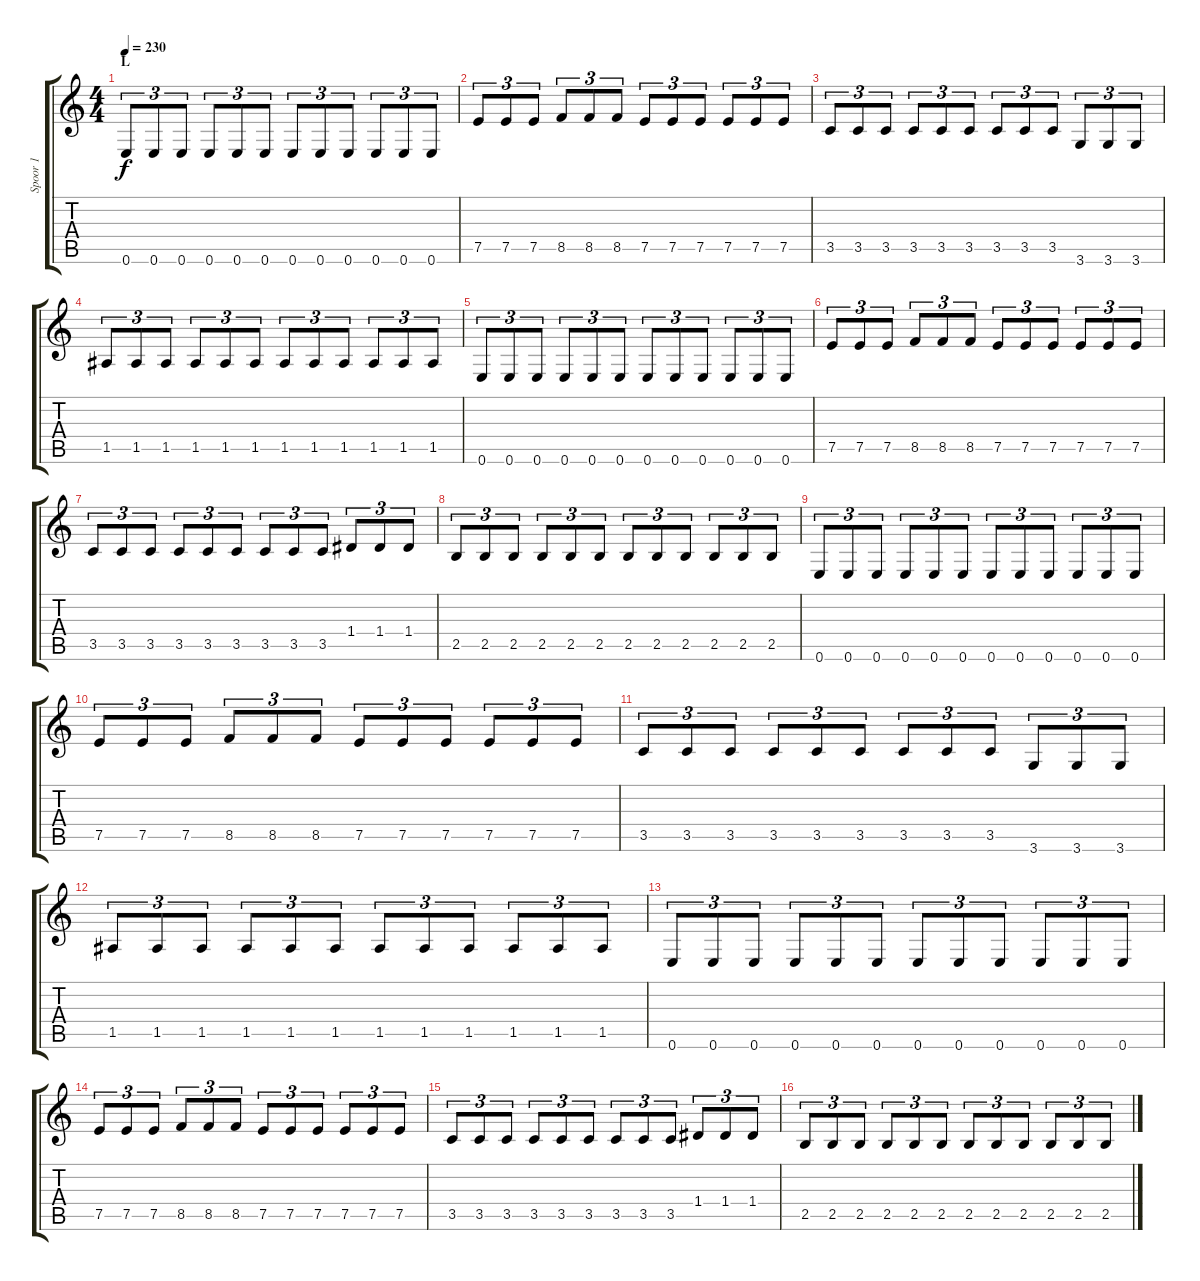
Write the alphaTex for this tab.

\track ("Spoor 1" "Spoor 1") {instrument overdrivenguitar}
\staff {score tabs}
\tuning (E4 B3 G3 D3 A2 E2) {hide}
\ts (4 4)
\section ("" "L")
\tempo 230
\clef g2
\ks c
0.6.8{tu (3 2) dy f} 0.6.8{tu (3 2)} 0.6.8{tu (3 2)} 0.6.8{tu (3 2)} 0.6.8{tu (3 2)} 0.6.8{tu (3 2)} 0.6.8{tu (3 2)} 0.6.8{tu (3 2)} 0.6.8{tu (3 2)} 0.6.8{tu (3 2)} 0.6.8{tu (3 2)} 0.6.8{tu (3 2)} |
7.5.8{tu (3 2)} 7.5.8{tu (3 2)} 7.5.8{tu (3 2)} 8.5.8{tu (3 2)} 8.5.8{tu (3 2)} 8.5.8{tu (3 2)} 7.5.8{tu (3 2)} 7.5.8{tu (3 2)} 7.5.8{tu (3 2)} 7.5.8{tu (3 2)} 7.5.8{tu (3 2)} 7.5.8{tu (3 2)} |
3.5.8{tu (3 2)} 3.5.8{tu (3 2)} 3.5.8{tu (3 2)} 3.5.8{tu (3 2)} 3.5.8{tu (3 2)} 3.5.8{tu (3 2)} 3.5.8{tu (3 2)} 3.5.8{tu (3 2)} 3.5.8{tu (3 2)} 3.6.8{tu (3 2)} 3.6.8{tu (3 2)} 3.6.8{tu (3 2)} |
1.5.8{tu (3 2)} 1.5.8{tu (3 2)} 1.5.8{tu (3 2)} 1.5.8{tu (3 2)} 1.5.8{tu (3 2)} 1.5.8{tu (3 2)} 1.5.8{tu (3 2)} 1.5.8{tu (3 2)} 1.5.8{tu (3 2)} 1.5.8{tu (3 2)} 1.5.8{tu (3 2)} 1.5.8{tu (3 2)} |
0.6.8{tu (3 2)} 0.6.8{tu (3 2)} 0.6.8{tu (3 2)} 0.6.8{tu (3 2)} 0.6.8{tu (3 2)} 0.6.8{tu (3 2)} 0.6.8{tu (3 2)} 0.6.8{tu (3 2)} 0.6.8{tu (3 2)} 0.6.8{tu (3 2)} 0.6.8{tu (3 2)} 0.6.8{tu (3 2)} |
7.5.8{tu (3 2)} 7.5.8{tu (3 2)} 7.5.8{tu (3 2)} 8.5.8{tu (3 2)} 8.5.8{tu (3 2)} 8.5.8{tu (3 2)} 7.5.8{tu (3 2)} 7.5.8{tu (3 2)} 7.5.8{tu (3 2)} 7.5.8{tu (3 2)} 7.5.8{tu (3 2)} 7.5.8{tu (3 2)} |
3.5.8{tu (3 2)} 3.5.8{tu (3 2)} 3.5.8{tu (3 2)} 3.5.8{tu (3 2)} 3.5.8{tu (3 2)} 3.5.8{tu (3 2)} 3.5.8{tu (3 2)} 3.5.8{tu (3 2)} 3.5.8{tu (3 2)} 1.4.8{tu (3 2)} 1.4.8{tu (3 2)} 1.4.8{tu (3 2)} |
2.5.8{tu (3 2)} 2.5.8{tu (3 2)} 2.5.8{tu (3 2)} 2.5.8{tu (3 2)} 2.5.8{tu (3 2)} 2.5.8{tu (3 2)} 2.5.8{tu (3 2)} 2.5.8{tu (3 2)} 2.5.8{tu (3 2)} 2.5.8{tu (3 2)} 2.5.8{tu (3 2)} 2.5.8{tu (3 2)} |
0.6.8{tu (3 2)} 0.6.8{tu (3 2)} 0.6.8{tu (3 2)} 0.6.8{tu (3 2)} 0.6.8{tu (3 2)} 0.6.8{tu (3 2)} 0.6.8{tu (3 2)} 0.6.8{tu (3 2)} 0.6.8{tu (3 2)} 0.6.8{tu (3 2)} 0.6.8{tu (3 2)} 0.6.8{tu (3 2)} |
7.5.8{tu (3 2)} 7.5.8{tu (3 2)} 7.5.8{tu (3 2)} 8.5.8{tu (3 2)} 8.5.8{tu (3 2)} 8.5.8{tu (3 2)} 7.5.8{tu (3 2)} 7.5.8{tu (3 2)} 7.5.8{tu (3 2)} 7.5.8{tu (3 2)} 7.5.8{tu (3 2)} 7.5.8{tu (3 2)} |
3.5.8{tu (3 2)} 3.5.8{tu (3 2)} 3.5.8{tu (3 2)} 3.5.8{tu (3 2)} 3.5.8{tu (3 2)} 3.5.8{tu (3 2)} 3.5.8{tu (3 2)} 3.5.8{tu (3 2)} 3.5.8{tu (3 2)} 3.6.8{tu (3 2)} 3.6.8{tu (3 2)} 3.6.8{tu (3 2)} |
1.5.8{tu (3 2)} 1.5.8{tu (3 2)} 1.5.8{tu (3 2)} 1.5.8{tu (3 2)} 1.5.8{tu (3 2)} 1.5.8{tu (3 2)} 1.5.8{tu (3 2)} 1.5.8{tu (3 2)} 1.5.8{tu (3 2)} 1.5.8{tu (3 2)} 1.5.8{tu (3 2)} 1.5.8{tu (3 2)} |
0.6.8{tu (3 2)} 0.6.8{tu (3 2)} 0.6.8{tu (3 2)} 0.6.8{tu (3 2)} 0.6.8{tu (3 2)} 0.6.8{tu (3 2)} 0.6.8{tu (3 2)} 0.6.8{tu (3 2)} 0.6.8{tu (3 2)} 0.6.8{tu (3 2)} 0.6.8{tu (3 2)} 0.6.8{tu (3 2)} |
7.5.8{tu (3 2)} 7.5.8{tu (3 2)} 7.5.8{tu (3 2)} 8.5.8{tu (3 2)} 8.5.8{tu (3 2)} 8.5.8{tu (3 2)} 7.5.8{tu (3 2)} 7.5.8{tu (3 2)} 7.5.8{tu (3 2)} 7.5.8{tu (3 2)} 7.5.8{tu (3 2)} 7.5.8{tu (3 2)} |
3.5.8{tu (3 2)} 3.5.8{tu (3 2)} 3.5.8{tu (3 2)} 3.5.8{tu (3 2)} 3.5.8{tu (3 2)} 3.5.8{tu (3 2)} 3.5.8{tu (3 2)} 3.5.8{tu (3 2)} 3.5.8{tu (3 2)} 1.4.8{tu (3 2)} 1.4.8{tu (3 2)} 1.4.8{tu (3 2)} |
2.5.8{tu (3 2)} 2.5.8{tu (3 2)} 2.5.8{tu (3 2)} 2.5.8{tu (3 2)} 2.5.8{tu (3 2)} 2.5.8{tu (3 2)} 2.5.8{tu (3 2)} 2.5.8{tu (3 2)} 2.5.8{tu (3 2)} 2.5.8{tu (3 2)} 2.5.8{tu (3 2)} 2.5.8{tu (3 2)}
